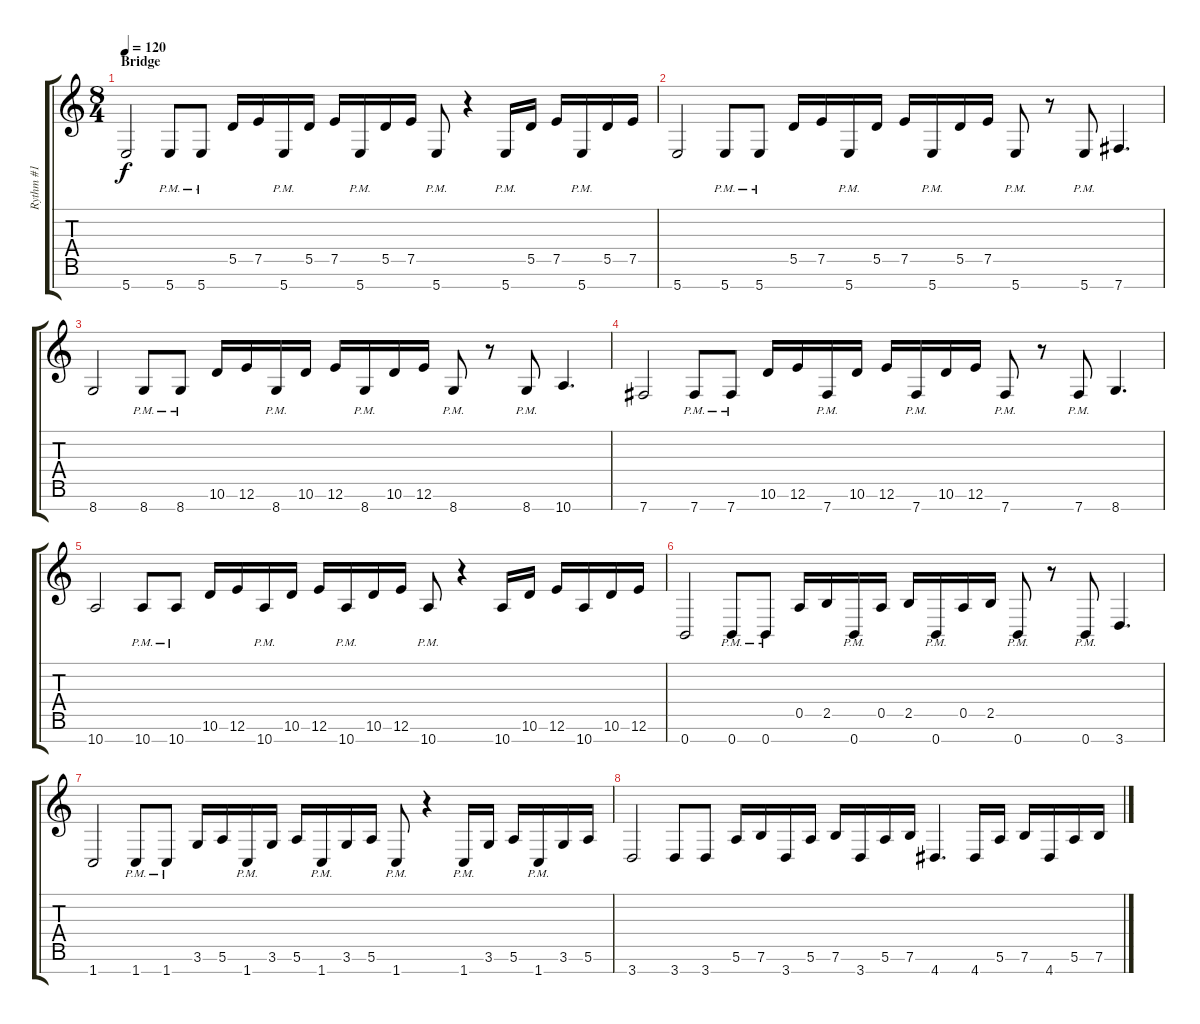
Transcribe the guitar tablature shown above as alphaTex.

\track ("Rythm #1" "Rythm #1") {instrument distortionguitar}
\staff {score tabs}
\tuning (E4 B3 G3 D3 A2 E2 B1) {hide}
\ts (8 4)
\section ("" "Bridge")
\tempo 120
\clef g2
\ks c
5.7.2{dy f} 5.7{pm}.8 5.7{pm}.8 5.5.16 7.5.16 5.7{pm}.16 5.5.16 7.5.16 5.7{pm}.16 5.5.16 7.5.16 5.7{pm}.8 r.4 5.7{pm}.16 5.5.16 7.5.16 5.7{pm}.16 5.5.16 7.5.16 |
5.7.2 5.7{pm}.8 5.7{pm}.8 5.5.16 7.5.16 5.7{pm}.16 5.5.16 7.5.16 5.7{pm}.16 5.5.16 7.5.16 5.7{pm}.8 r.8 5.7{pm}.8 7.7.4{d} |
8.7.2 8.7{pm}.8 8.7{pm}.8 10.6.16 12.6.16 8.7{pm}.16 10.6.16 12.6.16 8.7{pm}.16 10.6.16 12.6.16 8.7{pm}.8 r.8 8.7{pm}.8 10.7.4{d} |
7.7.2 7.7{pm}.8 7.7{pm}.8 10.6.16 12.6.16 7.7{pm}.16 10.6.16 12.6.16 7.7{pm}.16 10.6.16 12.6.16 7.7{pm}.8 r.8 7.7{pm}.8 8.7.4{d} |
10.7.2 10.7{pm}.8 10.7{pm}.8 10.6.16 12.6.16 10.7{pm}.16 10.6.16 12.6.16 10.7{pm}.16 10.6.16 12.6.16 10.7{pm}.8 r.4 10.7.16 10.6.16 12.6.16 10.7.16 10.6.16 12.6.16 |
0.7.2 0.7{pm}.8 0.7{pm}.8 0.5.16 2.5.16 0.7{pm}.16 0.5.16 2.5.16 0.7{pm}.16 0.5.16 2.5.16 0.7{pm}.8 r.8 0.7{pm}.8 3.7.4{d} |
1.7.2 1.7{pm}.8 1.7{pm}.8 3.6.16 5.6.16 1.7{pm}.16 3.6.16 5.6.16 1.7{pm}.16 3.6.16 5.6.16 1.7{pm}.8 r.4 1.7{pm}.16 3.6.16 5.6.16 1.7{pm}.16 3.6.16 5.6.16 |
3.7.2 3.7.8 3.7.8 5.6.16 7.6.16 3.7.16 5.6.16 7.6.16 3.7.16 5.6.16 7.6.16 4.7.4{d} 4.7.16 5.6.16 7.6.16 4.7.16 5.6.16 7.6.16
